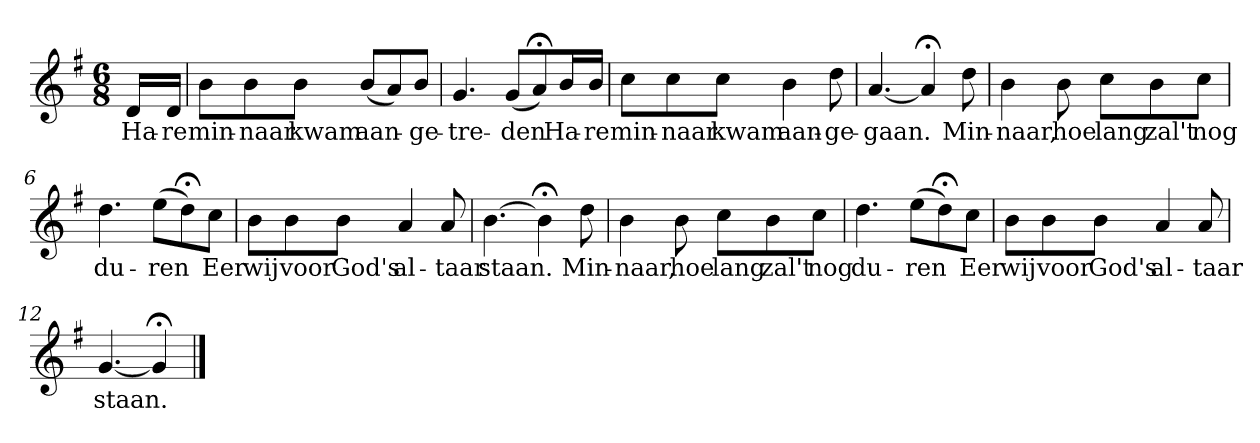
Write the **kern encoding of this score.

**kern	**text
*part1	*part1
*staff1	*staff1
*k[f#]	*
*G:	*
*M6/8	*
*MM120	*
=	=
16dLL	Ha-
16dJJ	-re
=1	=1
8bL	min-
8b	-naar
8bJ	kwam
(8bL	aan-
8a)	.
8bJ	-ge-
=2	=2
4.g	-tre-
(8gL	-den
8a;<)	.
16bL	Ha-
16bJJ	-re
=3	=3
8ccL	min-
8cc	-naar
8ccJ	kwam
4b	aan-
8dd	-ge-
=4	=4
[4.a	-gaan.
4a;<]	.
8dd	Min-
=5	=5
4b	-naar,
8b	hoe
8ccL	lang
8b	zal't
8ccJ	nog
=6	=6
4.dd	du-
(8eeL	-ren
8dd;<)	.
8ccJ	Eer
=7	=7
8bL	wij
8b	voor
8bJ	God's
4a	al-
8a	-taar
=8	=8
[4.b	staan.
4b;<]	.
8dd	Min-
=9	=9
4b	-naar,
8b	hoe
8ccL	lang
8b	zal't
8ccJ	nog
=10	=10
4.dd	du-
(8eeL	-ren
8dd;<)	.
8ccJ	Eer
=11	=11
8bL	wij
8b	voor
8bJ	God's
4a	al-
8a	-taar
=12	=12
[4.g	staan.
4g;<]	.
==	==
*-	*-
